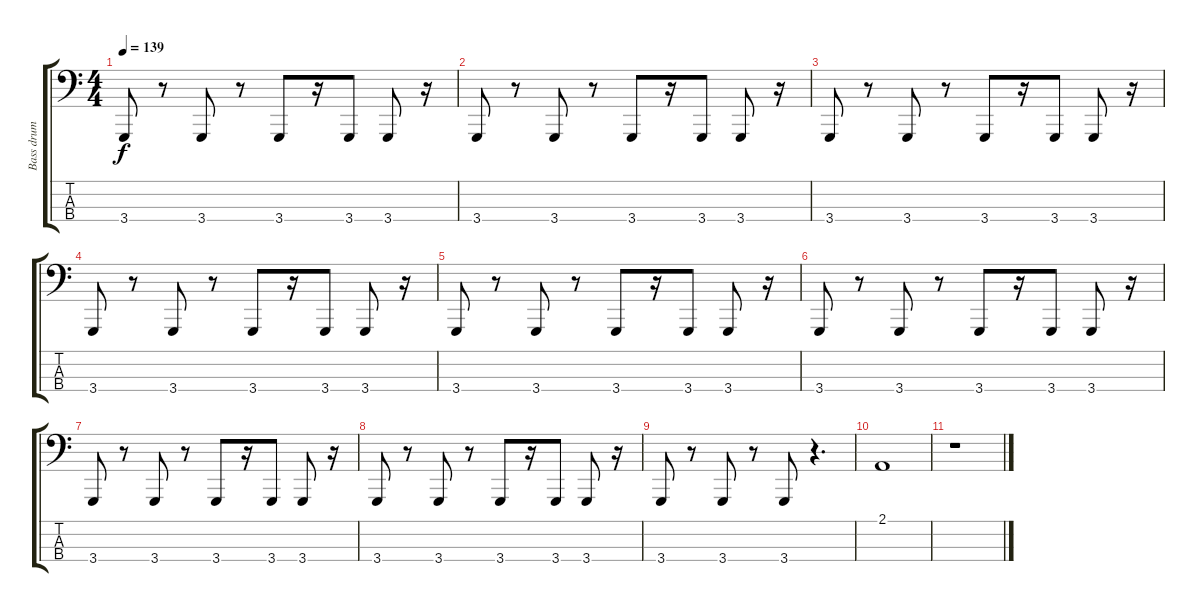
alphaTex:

\track ("Bass drum" "Bass drum") {instrument taikodrum}
\staff {score tabs}
\tuning (G2 D2 A1 E1) {hide}
\ts (4 4)
\tempo 139
\clef f4
\ks c
3.4.8{dy f} r.8 3.4.8 r.8 3.4.8 r.16 3.4.8 3.4.8 r.16 |
3.4.8 r.8 3.4.8 r.8 3.4.8 r.16 3.4.8 3.4.8 r.16 |
3.4.8 r.8 3.4.8 r.8 3.4.8 r.16 3.4.8 3.4.8 r.16 |
3.4.8 r.8 3.4.8 r.8 3.4.8 r.16 3.4.8 3.4.8 r.16 |
3.4.8 r.8 3.4.8 r.8 3.4.8 r.16 3.4.8 3.4.8 r.16 |
3.4.8 r.8 3.4.8 r.8 3.4.8 r.16 3.4.8 3.4.8 r.16 |
3.4.8 r.8 3.4.8 r.8 3.4.8 r.16 3.4.8 3.4.8 r.16 |
3.4.8 r.8 3.4.8 r.8 3.4.8 r.16 3.4.8 3.4.8 r.16 |
3.4.8 r.8 3.4.8 r.8 3.4.8 r.4{d} |
2.1.1 |
r.1
